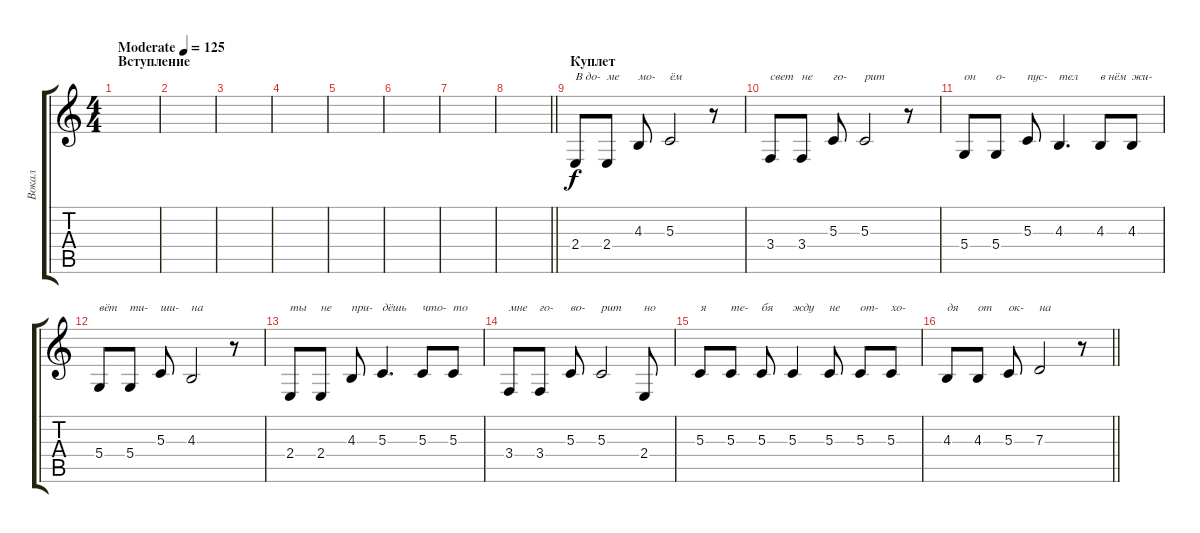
\track ("Вокал" "Вокал") {instrument bassoon}
\staff {score tabs}
\tuning (E4 B3 G3 D3 A2 E2) {hide}
\ts (4 4)
\section ("" "Вступление")
\tempo (125 "Moderate")
\clef g2
\ks c
|
|
|
|
|
|
|
\barLineRight lightlight
|
\section ("" "Куплет")
2.4.8{txt "В до-"} 2.4.8{txt "ме"} 4.3.8{txt "мо-"} 5.3.2{txt "ём"} r.8 |
3.4.8{txt "свет"} 3.4.8{txt "не"} 5.3.8{txt "го-"} 5.3.2{txt "рит"} r.8 |
5.4.8{txt "он"} 5.4.8{txt "о-"} 5.3.8{txt "пус-"} 4.3.4{d txt "тел"} 4.3.8{txt "в нём"} 4.3.8{txt "жи-"} |
5.4.8{txt "вёт"} 5.4.8{txt "ти-"} 5.3.8{txt "ши-"} 4.3.2{txt "на"} r.8 |
2.4.8{txt "ты"} 2.4.8{txt "не"} 4.3.8{txt "при-"} 5.3.4{d txt "дёшь"} 5.3.8{txt "что-"} 5.3.8{txt "то"} |
3.4.8{txt "мне"} 3.4.8{txt "го-"} 5.3.8{txt "во-"} 5.3.2{txt "рит"} 2.4.8{txt "но"} |
5.3.8{txt "я"} 5.3.8{txt "те-"} 5.3.8{txt "бя"} 5.3.4{txt "жду"} 5.3.8{txt "не"} 5.3.8{txt "от-"} 5.3.8{txt "хо-"} |
\barLineRight lightlight
4.3.8{txt "дя"} 4.3.8{txt "от"} 5.3.8{txt "ок-"} 7.3.2{txt "на"} r.8
